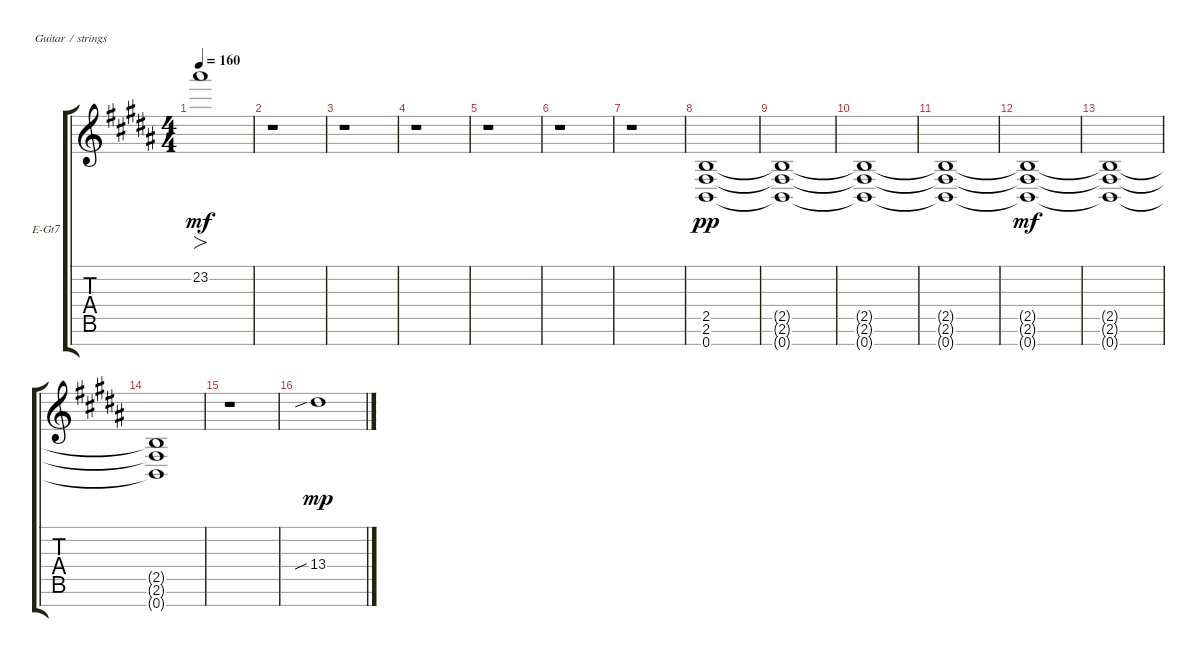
\defaultSystemsLayout 4
\bracketExtendMode groupsimilarinstruments
\firstSystemTrackNameOrientation horizontal
\otherSystemsTrackNameOrientation horizontal
\track ("Lead" "E-Gt7") {instrument distortionguitar}
\staff {score tabs}
\tuning (E4 B3 G3 D3 A2 E2 B1)
\ts (4 4)
\tempo 160
\clef g2
\ks b
23.2{t}.1{fo dy mf} |
r.1 |
r.1 |
r.1 |
r.1 |
r.1 |
r.1 |
(0.7 2.6 2.5).1{dy pp} |
(0.7{t} 2.6{t} 2.5{t}).1 |
(0.7{t} 2.6{t} 2.5{t}).1 |
(0.7{t} 2.6{t} 2.5{t}).1 |
(0.7{t} 2.6{t} 2.5{t}).1{dy mf} |
(0.7{t} 2.6{t} 2.5{t}).1 |
(0.7{t} 2.6{t} 2.5{t}).1 |
r.1 |
13.4{sib}.1{dy mp}
